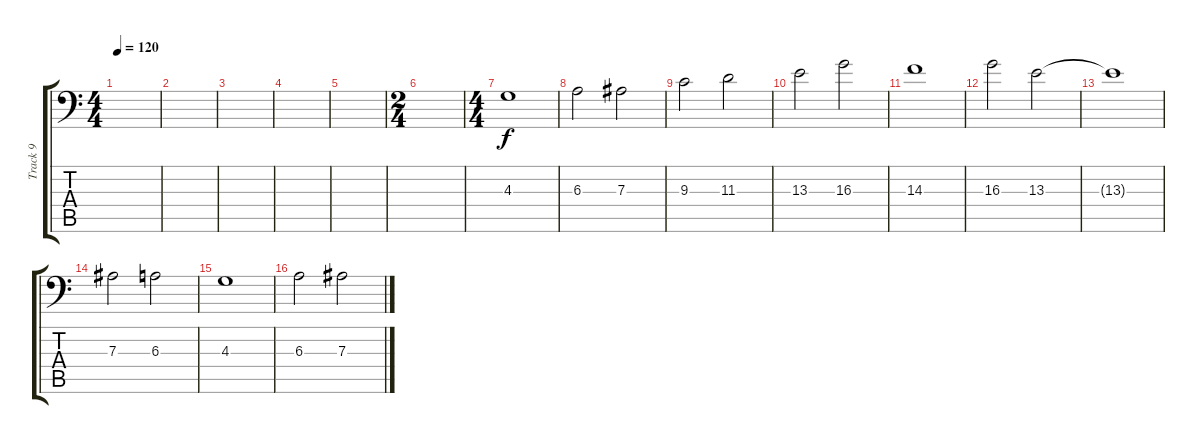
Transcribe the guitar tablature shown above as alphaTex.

\track ("Track 9" "Track 9") {instrument synthstrings1}
\staff {score tabs}
\tuning (C4 G3 Eb3 Bb2 F2 Bb1) {hide}
\ts (4 4)
\tempo 120
\clef f4
\ks c
|
|
|
|
|
\ts (2 4)
|
\ts (4 4)
4.3.1 |
6.3.2 7.3.2 |
9.3.2 11.3.2 |
13.3.2 16.3.2 |
14.3.1 |
16.3.2 13.3.2 |
13.3{t}.1 |
7.3.2 6.3.2 |
4.3.1 |
6.3.2 7.3.2
